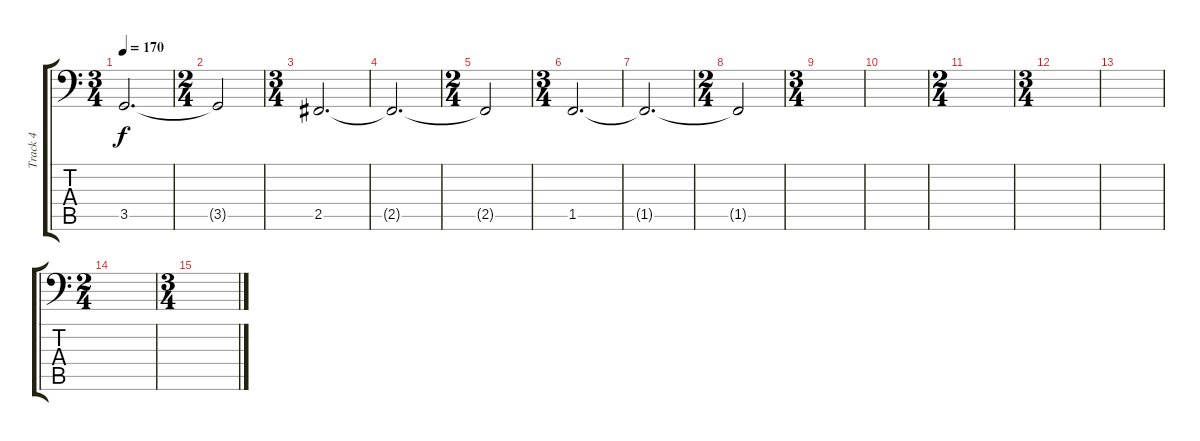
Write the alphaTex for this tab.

\track ("Track 4" "Track 4") {instrument electricbassfinger}
\staff {score tabs}
\tuning (C3 G2 D2 A1 E1 B0) {hide}
\ts (3 4)
\tempo 170
\clef f4
\ks c
3.5{t}.2{d dy f} |
\ts (2 4)
3.5{t}.2 |
\ts (3 4)
2.5.2{d} |
2.5{t}.2{d} |
\ts (2 4)
2.5{t}.2 |
\ts (3 4)
1.5.2{d} |
1.5{t}.2{d} |
\ts (2 4)
1.5{t}.2 |
\ts (3 4)
|
|
\ts (2 4)
|
\ts (3 4)
|
|
\ts (2 4)
|
\ts (3 4)
